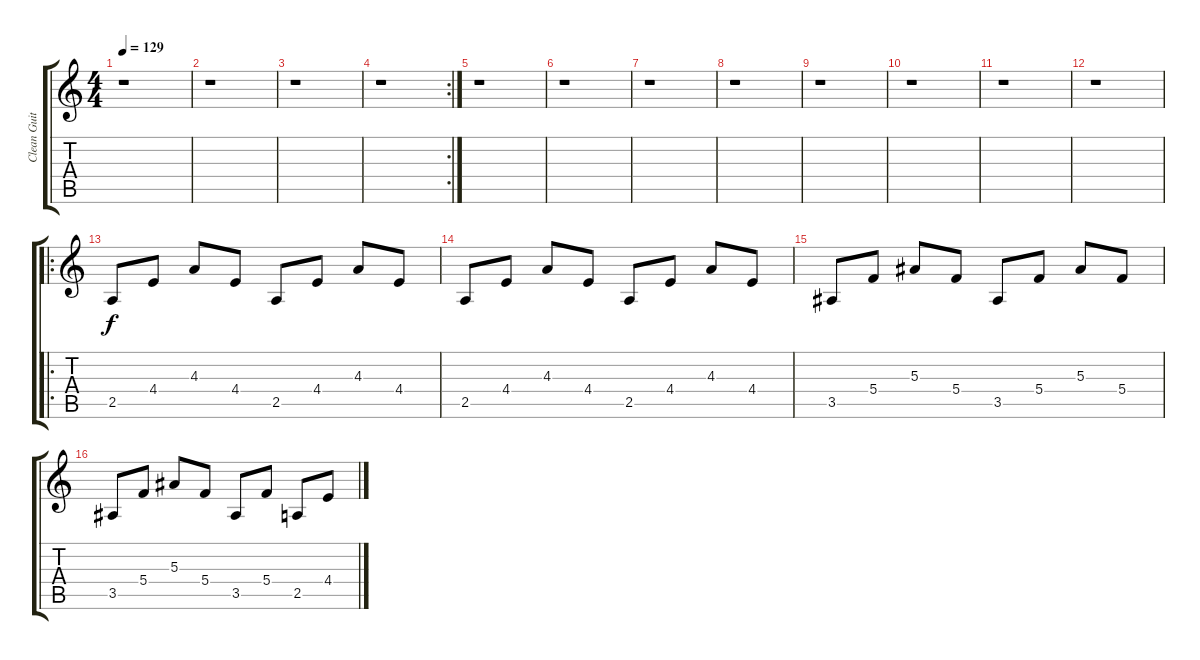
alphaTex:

\track ("Clean Guitar 2" "Clean Guit") {instrument acousticguitarsteel}
\staff {score tabs}
\tuning (D4 A3 F3 C3 G2 D2) {hide}
\ts (4 4)
\tempo 129
\clef g2
\ks c
r.1{dy f} |
r.1 |
r.1 |
\rc 2
r.1 |
r.1 |
r.1 |
r.1 |
r.1 |
r.1 |
r.1 |
r.1 |
r.1 |
\ro
2.5.8 4.4.8 4.3.8 4.4.8 2.5.8 4.4.8 4.3.8 4.4.8 |
2.5.8 4.4.8 4.3.8 4.4.8 2.5.8 4.4.8 4.3.8 4.4.8 |
3.5.8 5.4.8 5.3.8 5.4.8 3.5.8 5.4.8 5.3.8 5.4.8 |
3.5.8 5.4.8 5.3.8 5.4.8 3.5.8 5.4.8 2.5.8 4.4.8
